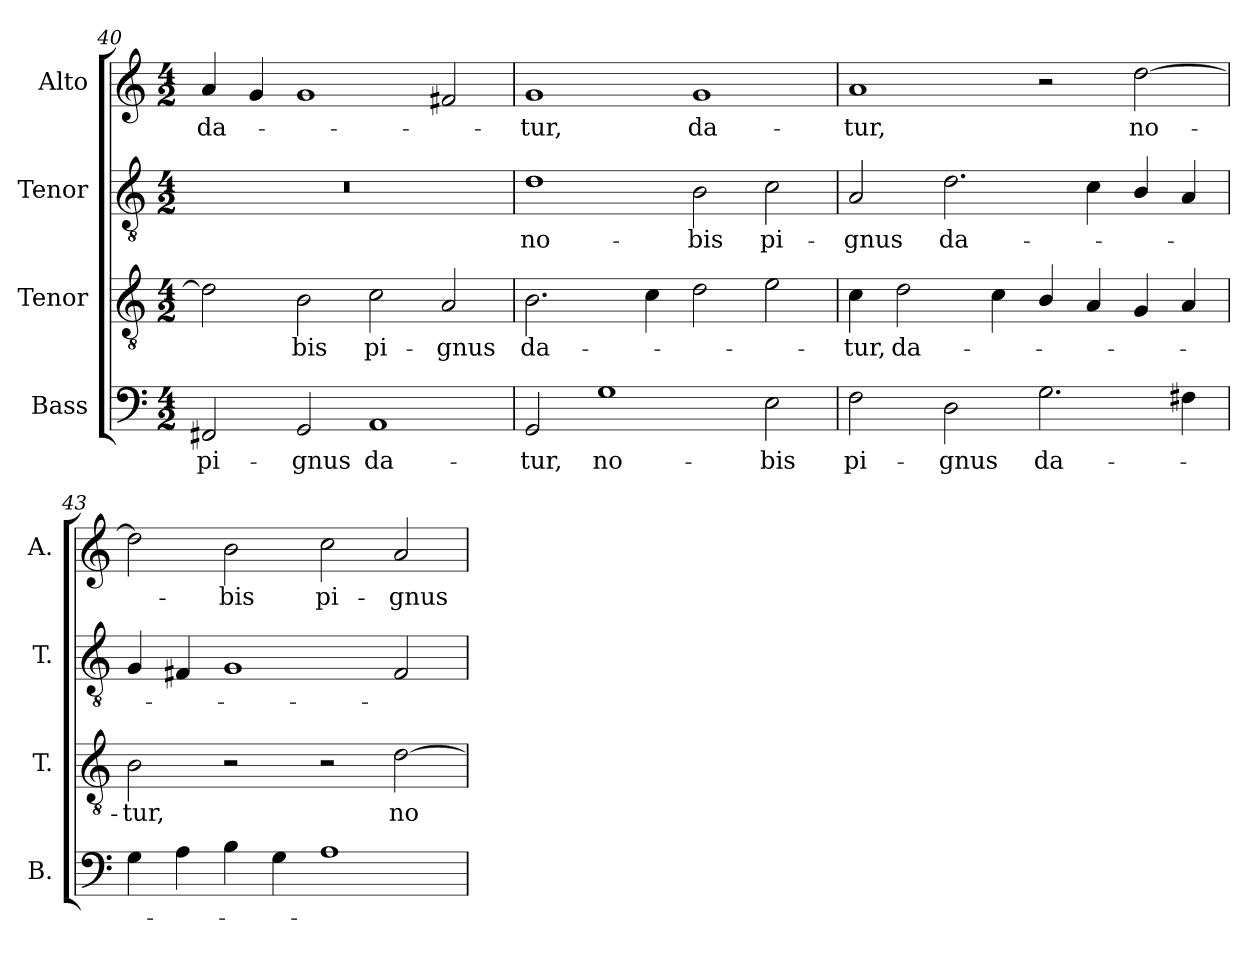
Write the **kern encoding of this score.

**kern	**text	**kern	**text	**kern	**text	**kern	**text
*part4	*part4	*part3	*part3	*part2	*part2	*part1	*part1
*staff4	*staff4	*staff3	*staff3	*staff2	*staff2	*staff1	*staff1
*I"Bass	*	*I"Tenor	*	*I"Tenor	*	*I"Alto	*
*I'B.	*	*I'T.	*	*I'T.	*	*I'A.	*
!!LO:PB:g=z
*clefF4	*	*clefGv2	*	*clefGv2	*	*clefG2	*
*	*	*ITrd7c12	*	*ITrd7c12	*	*	*
*k[]	*	*k[]	*	*k[]	*	*k[]	*
*C:	*	*C:	*	*C:	*	*C:	*
*M4/2	*	*M4/2	*	*M4/2	*	*M4/2	*
=40	=40	=40	=40	=40	=40	=40	=40
!	!LO:LY:b:color=#000000	!	!	!LO:N:vis=1	!	!	!
!	!	!	!	!	!	!	!LO:LY:b:color=#000000
2FF#Xi/	pi-	2Di\]	.	0r	.	4ai/	da-
.	.	.	.	.	.	4gi/	.
!	!LO:LY:b:color=#000000	!	!	!	!	!	!
!	!	!	!LO:LY:b:color=#000000	!	!	!	!
2GGi/	-gnus	2BBi\	-bis	.	.	1gi	.
!	!LO:LY:b:color=#000000	!	!	!	!	!	!
!	!	!	!LO:LY:b:color=#000000	!	!	!	!
1AAi	da-	2Ci\	pi-	.	.	.	.
!	!	!	!LO:LY:b:color=#000000	!	!	!	!
.	.	2AAi/	-gnus	.	.	2f#Xi/	.
=41	=41	=41	=41	=41	=41	=41	=41
!	!LO:LY:b:color=#000000	!	!	!	!	!	!
!	!	!	!LO:LY:b:color=#000000	!	!	!	!
!	!	!	!	!	!LO:LY:b:color=#000000	!	!
!	!	!	!	!	!	!	!LO:LY:b:color=#000000
2GGi/	-tur,	2.BBi\	da-	1Di	no-	1gi	-tur,
!	!LO:LY:b:color=#000000	!	!	!	!	!	!
1Gi	no-	.	.	.	.	.	.
.	.	4Ci\	.	.	.	.	.
!	!	!	!	!	!LO:LY:b:color=#000000	!	!
!	!	!	!	!	!	!	!LO:LY:b:color=#000000
.	.	2Di\	.	2BBi\	-bis	1gi	da-
!	!LO:LY:b:color=#000000	!	!	!	!	!	!
!	!	!	!	!	!LO:LY:b:color=#000000	!	!
2Ei\	-bis	2Ei\	.	2Ci\	pi-	.	.
=42	=42	=42	=42	=42	=42	=42	=42
!	!LO:LY:b:color=#000000	!	!	!	!	!	!
!	!	!	!LO:LY:b:color=#000000	!	!	!	!
!	!	!	!	!	!LO:LY:b:color=#000000	!	!
!	!	!	!	!	!	!	!LO:LY:b:color=#000000
2Fi\	pi-	4Ci\	-tur,	2AAi/	-gnus	1ai	-tur,
!	!	!	!LO:LY:b:color=#000000	!	!	!	!
.	.	2Di\	da-	.	.	.	.
!	!LO:LY:b:color=#000000	!	!	!	!	!	!
!	!	!	!	!	!LO:LY:b:color=#000000	!	!
2Di\	-gnus	.	.	2.Di\	da-	.	.
.	.	4Ci\	.	.	.	.	.
!	!LO:LY:b:color=#000000	!	!	!	!	!	!
2.Gi\	da-	4BBi/	.	.	.	2r	.
.	.	4AAi/	.	4Ci\	.	.	.
!	!	!	!	!	!	!	!LO:LY:b:color=#000000
.	.	4GGi/	.	4BBi/	.	[2ddi\	no-
4F#Xi\	.	4AAi/	.	4AAi/	.	.	.
=43	=43	=43	=43	=43	=43	=43	=43
!	!	!	!LO:LY:b:color=#000000	!	!	!	!
4Gi\	.	2BBi\	-tur,	4GGi/	.	2ddi\]	.
4Ai\	.	.	.	4FF#Xi/	.	.	.
!	!	!	!	!	!	!	!LO:LY:b:color=#000000
4Bi\	.	2r	.	1GGi	.	2bi\	-bis
4Gi\	.	.	.	.	.	.	.
!	!	!	!	!	!	!	!LO:LY:b:color=#000000
1Ai	.	2r	.	.	.	2cci\	pi-
!	!	!	!LO:LY:b:color=#000000	!	!	!	!
!	!	!	!	!	!	!	!LO:LY:b:color=#000000
.	.	[2Di\	no-	2FF#i/	.	2ai/	-gnus
=	=	=	=	=	=	=	=
*-	*-	*-	*-	*-	*-	*-	*-
